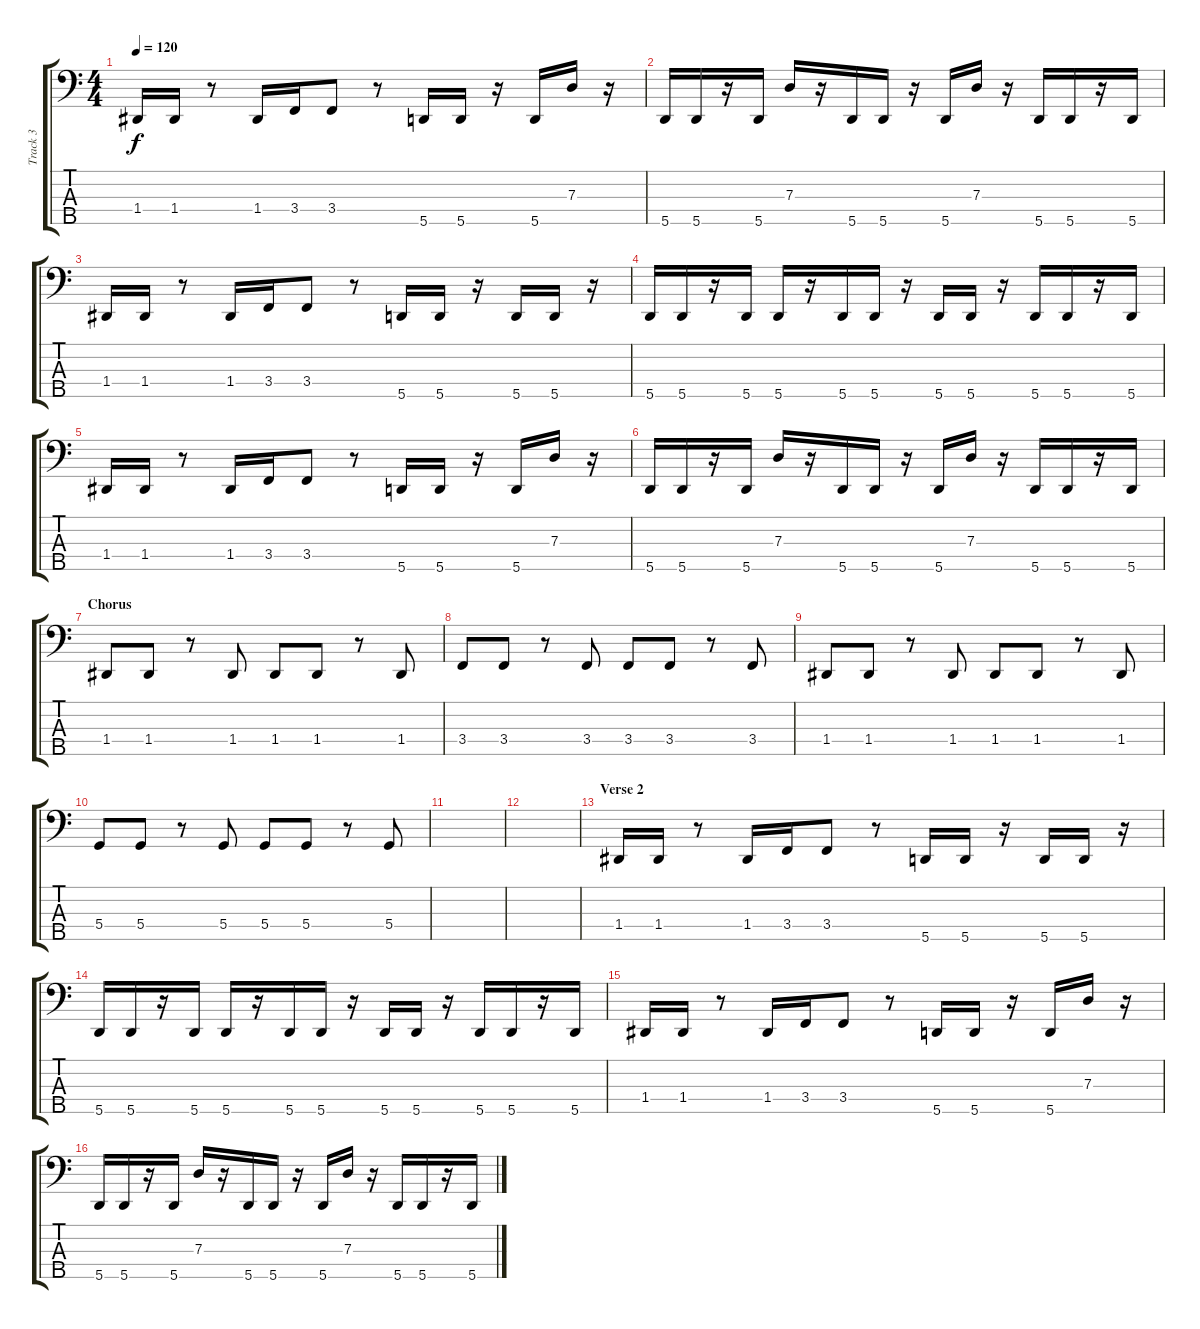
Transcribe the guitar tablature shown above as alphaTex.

\track ("Track 3" "Track 3") {instrument electricbassfinger}
\staff {score tabs}
\tuning (F2 C2 G1 D1 A0) {hide}
\ts (4 4)
\tempo 120
\clef f4
\ks c
1.4.16{dy f} 1.4.16 r.8 1.4.16 3.4.16 3.4.8 r.8 5.5.16 5.5.16 r.16 5.5.16 7.3.16 r.16 |
5.5.16 5.5.16 r.16 5.5.16 7.3.16 r.16 5.5.16 5.5.16 r.16 5.5.16 7.3.16 r.16 5.5.16 5.5.16 r.16 5.5.16 |
1.4.16 1.4.16 r.8 1.4.16 3.4.16 3.4.8 r.8 5.5.16 5.5.16 r.16 5.5.16 5.5.16 r.16 |
5.5.16 5.5.16 r.16 5.5.16 5.5.16 r.16 5.5.16 5.5.16 r.16 5.5.16 5.5.16 r.16 5.5.16 5.5.16 r.16 5.5.16 |
1.4.16 1.4.16 r.8 1.4.16 3.4.16 3.4.8 r.8 5.5.16 5.5.16 r.16 5.5.16 7.3.16 r.16 |
5.5.16 5.5.16 r.16 5.5.16 7.3.16 r.16 5.5.16 5.5.16 r.16 5.5.16 7.3.16 r.16 5.5.16 5.5.16 r.16 5.5.16 |
\section ("" "Chorus")
1.4.8 1.4.8 r.8 1.4.8 1.4.8 1.4.8 r.8 1.4.8 |
3.4.8 3.4.8 r.8 3.4.8 3.4.8 3.4.8 r.8 3.4.8 |
1.4.8 1.4.8 r.8 1.4.8 1.4.8 1.4.8 r.8 1.4.8 |
5.4.8 5.4.8 r.8 5.4.8 5.4.8 5.4.8 r.8 5.4.8 |
|
|
\section ("" "Verse 2")
1.4.16 1.4.16 r.8 1.4.16 3.4.16 3.4.8 r.8 5.5.16 5.5.16 r.16 5.5.16 5.5.16 r.16 |
5.5.16 5.5.16 r.16 5.5.16 5.5.16 r.16 5.5.16 5.5.16 r.16 5.5.16 5.5.16 r.16 5.5.16 5.5.16 r.16 5.5.16 |
1.4.16 1.4.16 r.8 1.4.16 3.4.16 3.4.8 r.8 5.5.16 5.5.16 r.16 5.5.16 7.3.16 r.16 |
5.5.16 5.5.16 r.16 5.5.16 7.3.16 r.16 5.5.16 5.5.16 r.16 5.5.16 7.3.16 r.16 5.5.16 5.5.16 r.16 5.5.16
